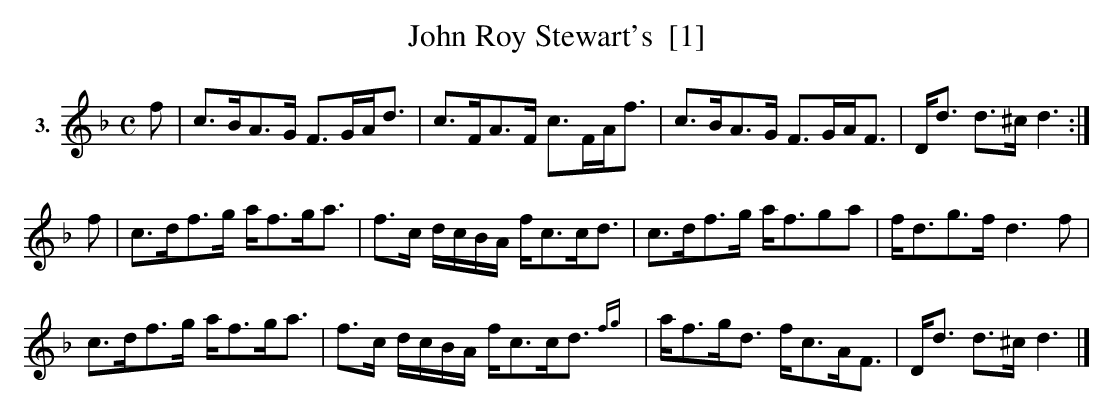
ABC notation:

X:1
T:John Roy Stewart's  [1]
M:C
L:1/16
K:Dmin
V:1 clef=treble name="3."
[V:1] f2|c3BA3G F3GAd3|c3FA3F c3FAf3|c3BA3G F3GAF3|Dd3 d3^c d6:|
f2|c3df3g af3ga3|f3c dcBA fc3cd3|c3df3g af3g2a2|fd3g3f d6f2|
c3df3g af3ga3|f3c dcBA fc3cd3{fg}|af3gd3 fc3AF3|Dd3 d3^c d6|]
